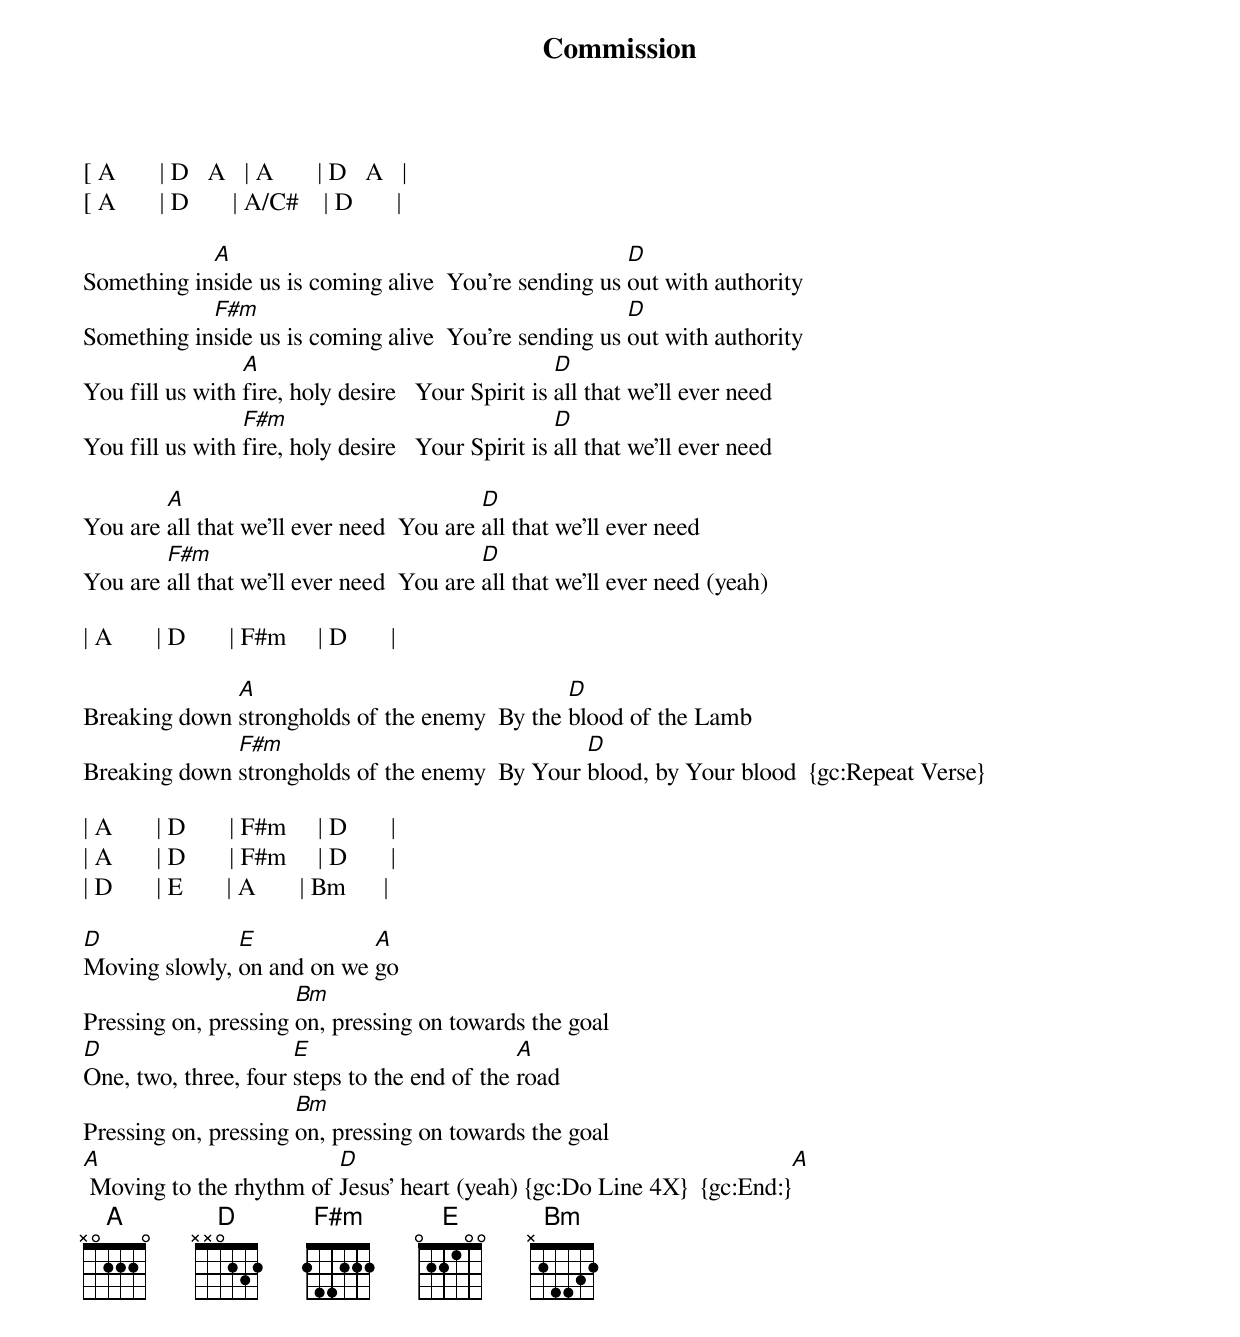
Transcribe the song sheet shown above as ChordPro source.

{title: Commission}
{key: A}
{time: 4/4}
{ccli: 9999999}
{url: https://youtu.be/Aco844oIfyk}
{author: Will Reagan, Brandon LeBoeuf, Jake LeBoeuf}
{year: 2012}
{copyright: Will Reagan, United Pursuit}

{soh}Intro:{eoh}
[ A       | D   A   | A       | D   A   |
[ A       | D       | A/C#    | D       |

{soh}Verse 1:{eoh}
Something in[A]side us is coming alive  You're sending us [D]out with authority
Something in[F#m]side us is coming alive  You're sending us [D]out with authority
You fill us with [A]fire, holy desire   Your Spirit is [D]all that we'll ever need
You fill us with [F#m]fire, holy desire   Your Spirit is [D]all that we'll ever need

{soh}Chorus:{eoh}
You are [A]all that we'll ever need  You are [D]all that we'll ever need
You are [F#m]all that we'll ever need  You are [D]all that we'll ever need (yeah)

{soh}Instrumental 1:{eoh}
| A       | D       | F#m     | D       |

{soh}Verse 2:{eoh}
Breaking down [A]strongholds of the enemy  By the [D]blood of the Lamb
Breaking down [F#m]strongholds of the enemy  By Your [D]blood, by Your blood  {gc:Repeat Verse}

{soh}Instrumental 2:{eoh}
| A       | D       | F#m     | D       |
| A       | D       | F#m     | D       |
| D       | E       | A       | Bm      |

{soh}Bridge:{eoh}
[D]Moving slowly, [E]on and on we [A]go
Pressing on, pressing [Bm]on, pressing on towards the goal
[D]One, two, three, four [E]steps to the end of the [A]road
Pressing on, pressing [Bm]on, pressing on towards the goal
[A] Moving to the rhythm of [D]Jesus' heart (yeah) {gc:Do Line 4X}  {gc:End:}[A]
